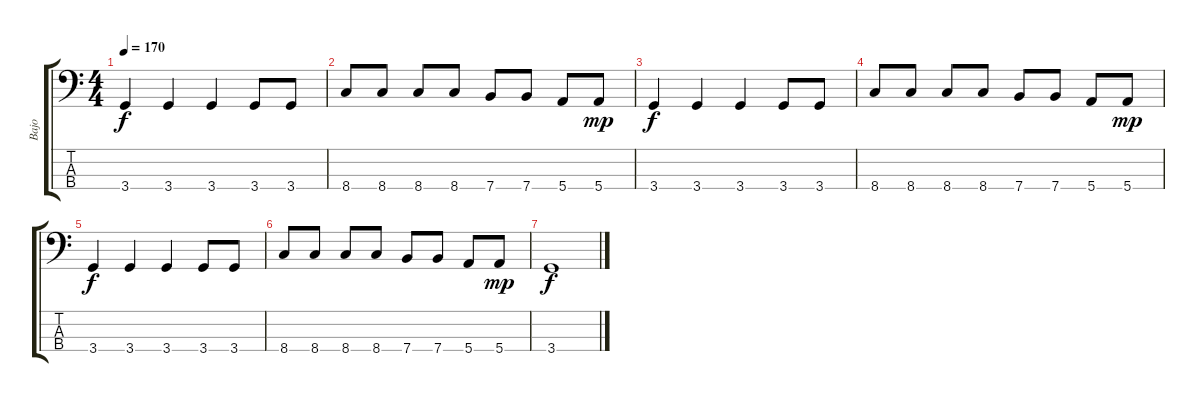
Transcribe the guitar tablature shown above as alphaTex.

\track ("Bajo" "Bajo") {instrument electricbasspick}
\staff {score tabs}
\tuning (G2 D2 A1 E1) {hide}
\ts (4 4)
\tempo 170
\clef f4
\ks c
3.4.4{dy f} 3.4.4 3.4.4 3.4.8 3.4.8 |
8.4.8 8.4.8 8.4.8 8.4.8 7.4.8 7.4.8 5.4.8 5.4.8{dy mp} |
3.4.4{dy f} 3.4.4 3.4.4 3.4.8 3.4.8 |
8.4.8 8.4.8 8.4.8 8.4.8 7.4.8 7.4.8 5.4.8 5.4.8{dy mp} |
3.4.4{dy f} 3.4.4 3.4.4 3.4.8 3.4.8 |
8.4.8 8.4.8 8.4.8 8.4.8 7.4.8 7.4.8 5.4.8 5.4.8{dy mp} |
3.4.1{dy f}
